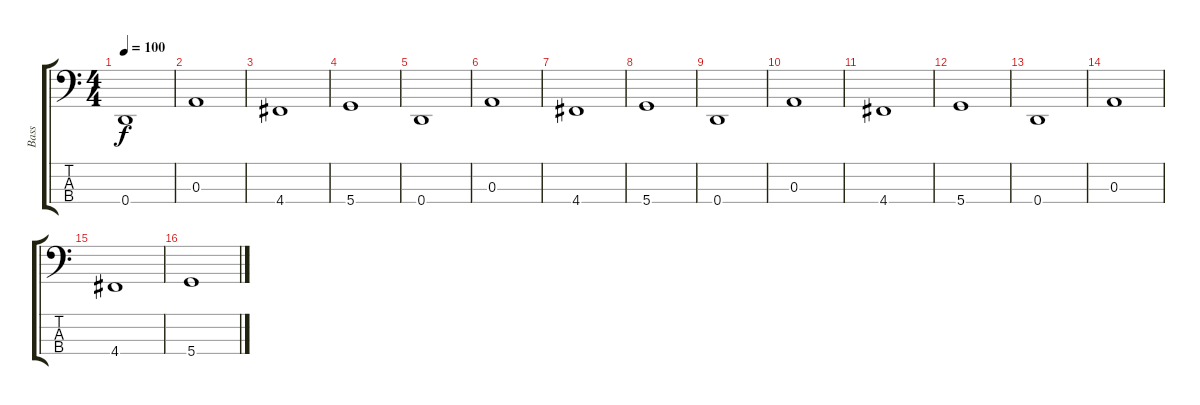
\track ("Bass" "Bass") {instrument synthbass1}
\staff {score tabs}
\tuning (G2 D2 A1 D1) {hide}
\ts (4 4)
\tempo 100
\clef f4
\ks c
0.4.1{dy f} |
0.3.1 |
4.4.1 |
5.4.1 |
0.4.1 |
0.3.1 |
4.4.1 |
5.4.1 |
0.4.1 |
0.3.1 |
4.4.1 |
5.4.1 |
0.4.1 |
0.3.1 |
4.4.1 |
5.4.1
